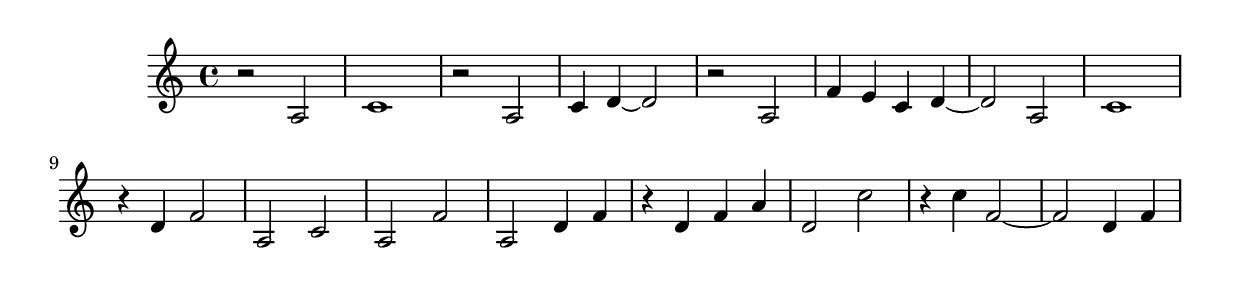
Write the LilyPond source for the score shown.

\version "2.19.82"
\language "english"

\header {
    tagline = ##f
}

\layout {}

\paper {}

\score {
    {
        r2
        a2
        c'1
        r2
        a2
        c'4
        d'4
        ~
        d'2
        r2
        a2
        f'4
        e'4
        c'4
        d'4
        ~
        d'2
        a2
        c'1
        r4
        d'4
        f'2
        a2
        c'2
        a2
        f'2
        a2
        d'4
        f'4
        r4
        d'4
        f'4
        a'4
        d'2
        c''2
        r4
        c''4
        f'2
        ~
        f'2
        d'4
        f'4
    }
}